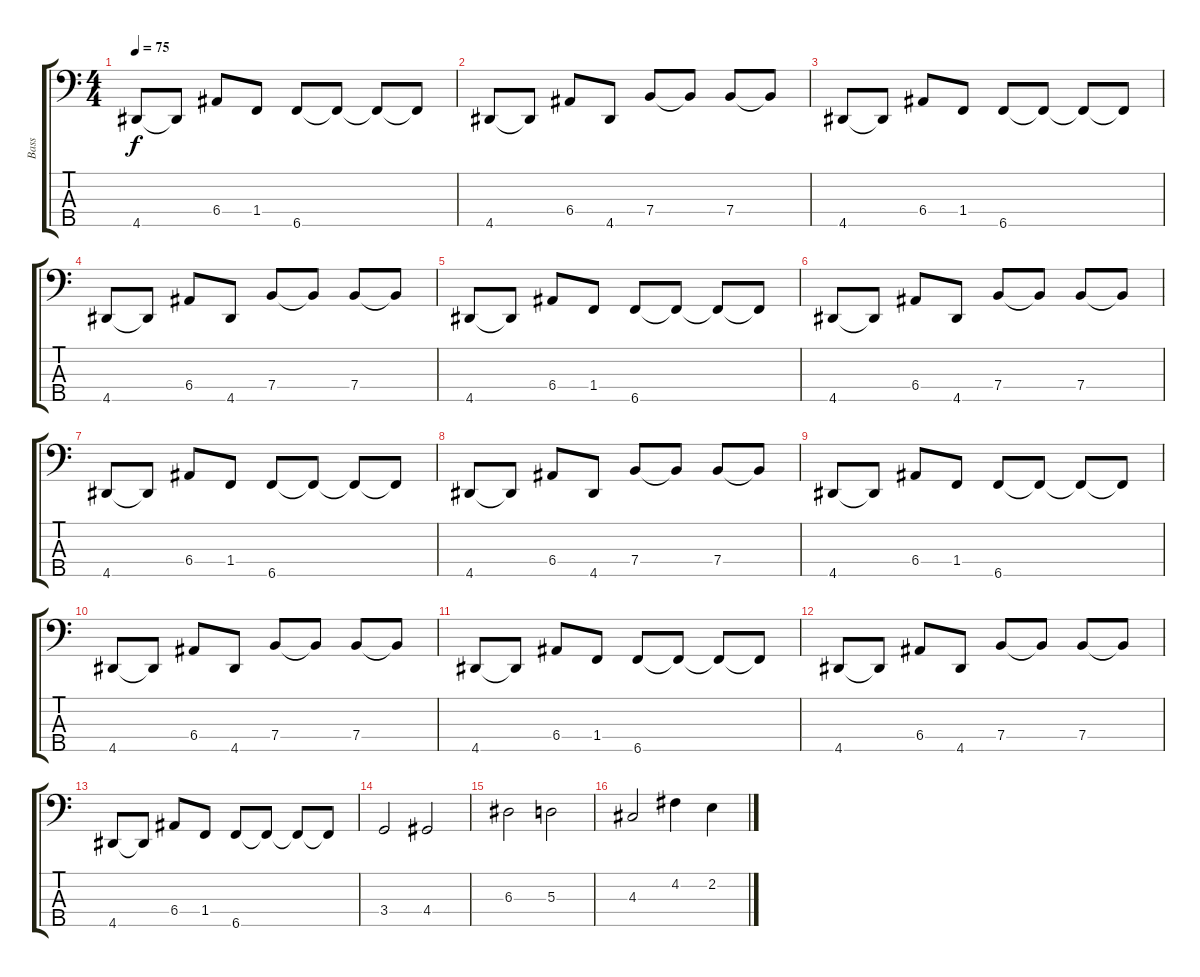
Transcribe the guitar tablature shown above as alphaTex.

\track ("Bass" "Bass") {instrument electricbasspick}
\staff {score tabs}
\tuning (G2 D2 A1 E1 B0) {hide}
\ts (4 4)
\tempo 75
\clef f4
\ks c
4.5.8{dy f} 4.5{t}.8 6.4.8 1.4.8 6.5.8 6.5{t}.8 6.5{t}.8 6.5{t}.8 |
4.5.8 4.5{t}.8 6.4.8 4.5.8 7.4.8 7.4{t}.8 7.4.8 7.4{t}.8 |
4.5.8 4.5{t}.8 6.4.8 1.4.8 6.5.8 6.5{t}.8 6.5{t}.8 6.5{t}.8 |
4.5.8 4.5{t}.8 6.4.8 4.5.8 7.4.8 7.4{t}.8 7.4.8 7.4{t}.8 |
4.5.8 4.5{t}.8 6.4.8 1.4.8 6.5.8 6.5{t}.8 6.5{t}.8 6.5{t}.8 |
4.5.8 4.5{t}.8 6.4.8 4.5.8 7.4.8 7.4{t}.8 7.4.8 7.4{t}.8 |
4.5.8 4.5{t}.8 6.4.8 1.4.8 6.5.8 6.5{t}.8 6.5{t}.8 6.5{t}.8 |
4.5.8 4.5{t}.8 6.4.8 4.5.8 7.4.8 7.4{t}.8 7.4.8 7.4{t}.8 |
4.5.8 4.5{t}.8 6.4.8 1.4.8 6.5.8 6.5{t}.8 6.5{t}.8 6.5{t}.8 |
4.5.8 4.5{t}.8 6.4.8 4.5.8 7.4.8 7.4{t}.8 7.4.8 7.4{t}.8 |
4.5.8 4.5{t}.8 6.4.8 1.4.8 6.5.8 6.5{t}.8 6.5{t}.8 6.5{t}.8 |
4.5.8 4.5{t}.8 6.4.8 4.5.8 7.4.8 7.4{t}.8 7.4.8 7.4{t}.8 |
4.5.8 4.5{t}.8 6.4.8 1.4.8 6.5.8 6.5{t}.8 6.5{t}.8 6.5{t}.8 |
3.4.2 4.4.2 |
6.3.2 5.3.2 |
4.3.2 4.2.4 2.2.4
